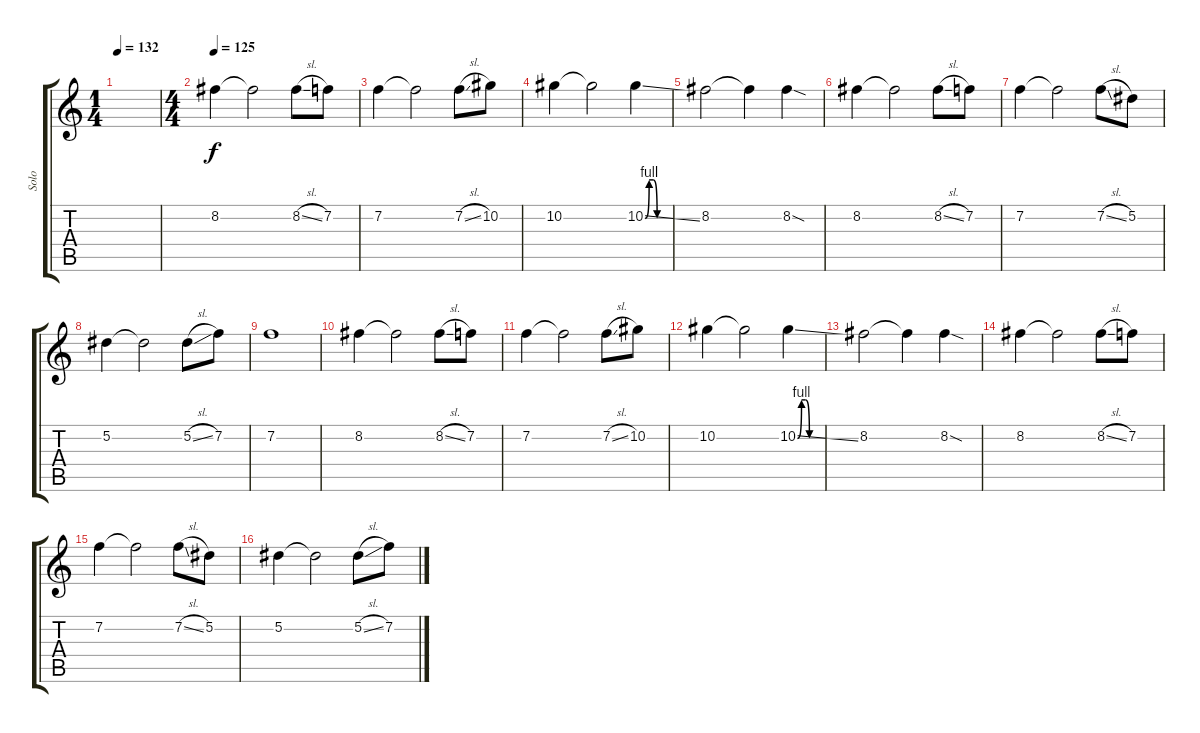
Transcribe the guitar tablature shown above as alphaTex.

\track ("Solo" "Solo") {instrument overdrivenguitar}
\staff {score tabs}
\tuning (Eb4 Bb3 Gb3 Db3 Ab2 Eb2) {hide}
\ts (1 4)
\tempo 132
\clef g2
\ks c
|
\ts (4 4)
\tempo 125
8.2.4 8.2{t}.2 8.2{sl}.8 7.2.8 |
7.2.4 7.2{t}.2 7.2{sl}.8 10.2.8 |
10.2.4 10.2{t}.2 10.2{be (custom 0 0 10 4 20 4 30 0 60 0) ss}.4 |
8.2.2 8.2{t}.4 8.2{sod}.4 |
8.2.4 8.2{t}.2 8.2{sl}.8 7.2.8 |
7.2.4 7.2{t}.2 7.2{sl}.8 5.2.8 |
5.2.4 5.2{t}.2 5.2{sl}.8 7.2.8 |
7.2.1 |
8.2.4 8.2{t}.2 8.2{sl}.8 7.2.8 |
7.2.4 7.2{t}.2 7.2{sl}.8 10.2.8 |
10.2.4 10.2{t}.2 10.2{be (custom 0 0 10 4 20 4 30 0 60 0) ss}.4 |
8.2.2 8.2{t}.4 8.2{sod}.4 |
8.2.4 8.2{t}.2 8.2{sl}.8 7.2.8 |
7.2.4 7.2{t}.2 7.2{sl}.8 5.2.8 |
5.2.4 5.2{t}.2 5.2{sl}.8 7.2.8
